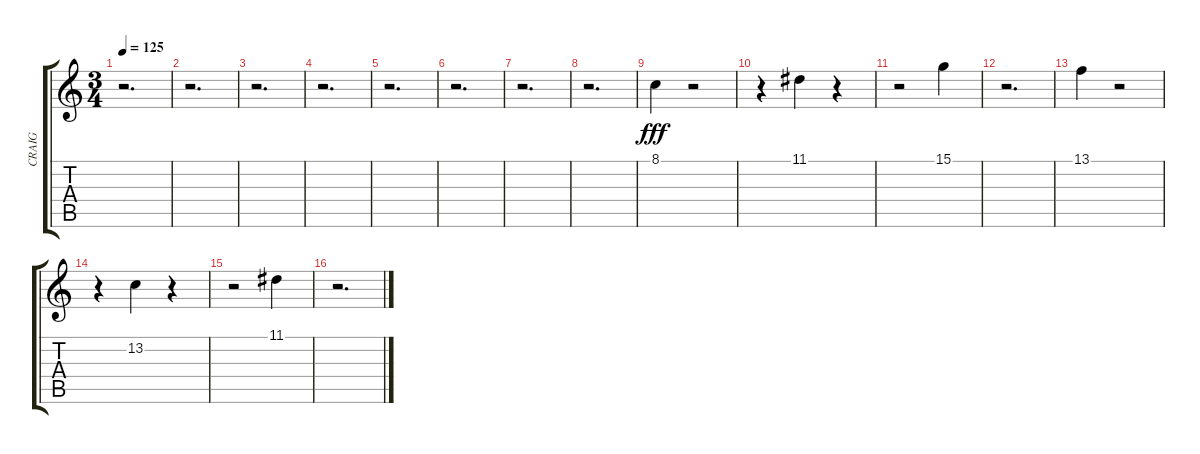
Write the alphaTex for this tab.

\track ("CRAIG" "CRAIG") {instrument fx4atmosphere}
\staff {score tabs}
\tuning (E4 B3 G3 D3 A2 E2) {hide}
\ts (3 4)
\tempo 125
\clef g2
\ks c
r.2{d dy f} |
r.2{d} |
r.2{d} |
r.2{d} |
r.2{d} |
r.2{d} |
r.2{d} |
r.2{d} |
8.1.4{dy fff} r.2 |
r.4 11.1.4 r.4 |
r.2 15.1.4 |
r.2{d} |
13.1.4 r.2 |
r.4 13.2.4 r.4 |
r.2 11.1.4 |
r.2{d}
